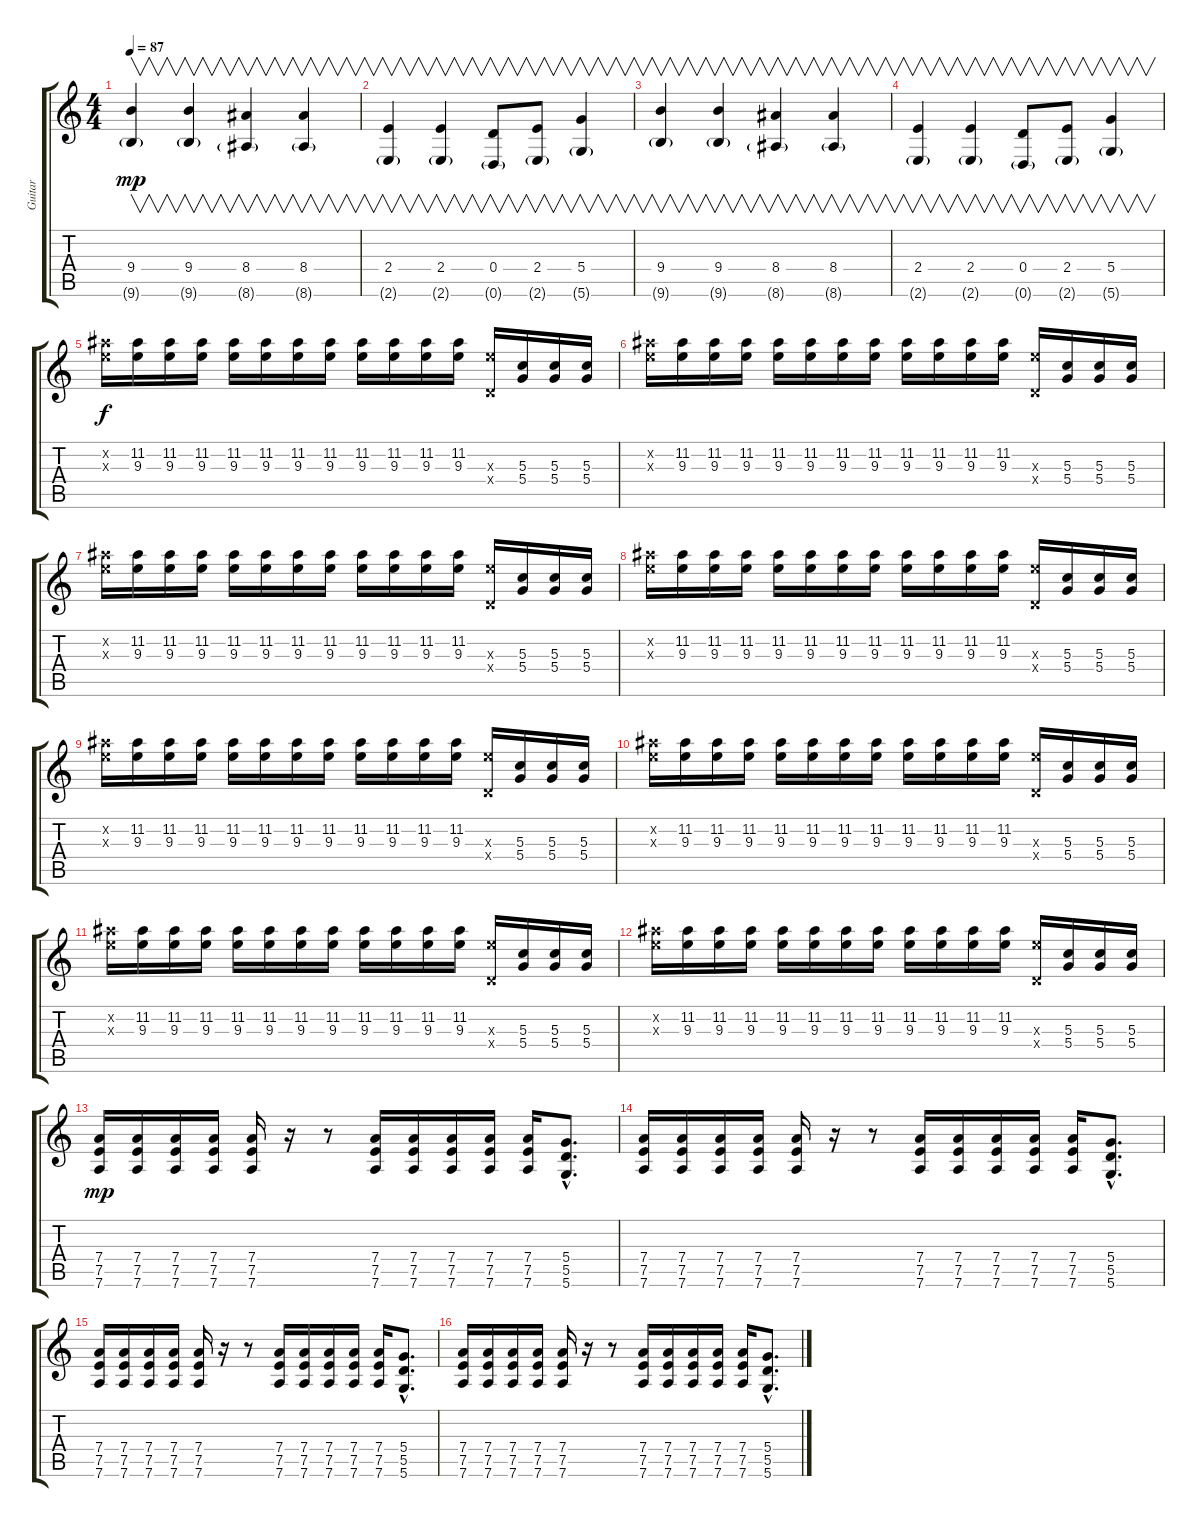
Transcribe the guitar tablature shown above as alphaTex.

\track ("Guitar" "Guitar") {instrument acousticbass}
\staff {score tabs}
\tuning (E4 B3 G3 D3 A2 D2) {hide}
\ts (4 4)
\tempo 87
\clef g2
\ks c
(9.4 9.6{g}).4{v dy mp volume 7 balance 4 instrument overdrivenguitar} (9.4 9.6{g}).4{v} (8.4 8.6{g}).4{v} (8.4 8.6{g}).4{v} |
(2.4 2.6{g}).4{v} (2.4 2.6{g}).4{v} (0.4 0.6{g}).8{v} (2.4 2.6{g}).8{v} (5.4 5.6{g}).4{v} |
(9.4 9.6{g}).4{v} (9.4 9.6{g}).4{v} (8.4 8.6{g}).4{v} (8.4 8.6{g}).4{v} |
(2.4 2.6{g}).4{v} (2.4 2.6{g}).4{v} (0.4 0.6{g}).8{v} (2.4 2.6{g}).8{v} (5.4 5.6{g}).4{v} |
(11.2{x} 9.3{x}).16{dy f volume 12 balance 12} (11.2 9.3).16 (11.2 9.3).16 (11.2 9.3).16 (11.2 9.3).16 (11.2 9.3).16 (11.2 9.3).16 (11.2 9.3).16 (11.2 9.3).16 (11.2 9.3).16 (11.2 9.3).16 (11.2 9.3).16 (9.3{x} 0.4{x}).16 (5.3 5.4).16 (5.3 5.4).16 (5.3 5.4).16 |
(11.2{x} 9.3{x}).16 (11.2 9.3).16 (11.2 9.3).16 (11.2 9.3).16 (11.2 9.3).16 (11.2 9.3).16 (11.2 9.3).16 (11.2 9.3).16 (11.2 9.3).16 (11.2 9.3).16 (11.2 9.3).16 (11.2 9.3).16 (9.3{x} 0.4{x}).16 (5.3 5.4).16 (5.3 5.4).16 (5.3 5.4).16 |
(11.2{x} 9.3{x}).16 (11.2 9.3).16 (11.2 9.3).16 (11.2 9.3).16 (11.2 9.3).16 (11.2 9.3).16 (11.2 9.3).16 (11.2 9.3).16 (11.2 9.3).16 (11.2 9.3).16 (11.2 9.3).16 (11.2 9.3).16 (9.3{x} 0.4{x}).16 (5.3 5.4).16 (5.3 5.4).16 (5.3 5.4).16 |
(11.2{x} 9.3{x}).16 (11.2 9.3).16 (11.2 9.3).16 (11.2 9.3).16 (11.2 9.3).16 (11.2 9.3).16 (11.2 9.3).16 (11.2 9.3).16 (11.2 9.3).16 (11.2 9.3).16 (11.2 9.3).16 (11.2 9.3).16 (9.3{x} 0.4{x}).16 (5.3 5.4).16 (5.3 5.4).16 (5.3 5.4).16 |
(11.2{x} 9.3{x}).16 (11.2 9.3).16 (11.2 9.3).16 (11.2 9.3).16 (11.2 9.3).16 (11.2 9.3).16 (11.2 9.3).16 (11.2 9.3).16 (11.2 9.3).16 (11.2 9.3).16 (11.2 9.3).16 (11.2 9.3).16 (9.3{x} 0.4{x}).16 (5.3 5.4).16 (5.3 5.4).16 (5.3 5.4).16 |
(11.2{x} 9.3{x}).16 (11.2 9.3).16 (11.2 9.3).16 (11.2 9.3).16 (11.2 9.3).16 (11.2 9.3).16 (11.2 9.3).16 (11.2 9.3).16 (11.2 9.3).16 (11.2 9.3).16 (11.2 9.3).16 (11.2 9.3).16 (9.3{x} 0.4{x}).16 (5.3 5.4).16 (5.3 5.4).16 (5.3 5.4).16 |
(11.2{x} 9.3{x}).16 (11.2 9.3).16 (11.2 9.3).16 (11.2 9.3).16 (11.2 9.3).16 (11.2 9.3).16 (11.2 9.3).16 (11.2 9.3).16 (11.2 9.3).16 (11.2 9.3).16 (11.2 9.3).16 (11.2 9.3).16 (9.3{x} 0.4{x}).16 (5.3 5.4).16 (5.3 5.4).16 (5.3 5.4).16 |
(11.2{x} 9.3{x}).16 (11.2 9.3).16 (11.2 9.3).16 (11.2 9.3).16 (11.2 9.3).16 (11.2 9.3).16 (11.2 9.3).16 (11.2 9.3).16 (11.2 9.3).16 (11.2 9.3).16 (11.2 9.3).16 (11.2 9.3).16 (9.3{x} 0.4{x}).16 (5.3 5.4).16 (5.3 5.4).16 (5.3 5.4).16 |
(7.4 7.5 7.6).16{dy mp} (7.4 7.5 7.6).16 (7.4 7.5 7.6).16 (7.4 7.5 7.6).16 (7.4 7.5 7.6).16 r.16 r.8 (7.4 7.5 7.6).16 (7.4 7.5 7.6).16 (7.4 7.5 7.6).16 (7.4 7.5 7.6).16 (7.4 7.5 7.6).16 (5.4{hac} 5.5{hac} 5.6{hac}).8{d} |
(7.4 7.5 7.6).16 (7.4 7.5 7.6).16 (7.4 7.5 7.6).16 (7.4 7.5 7.6).16 (7.4 7.5 7.6).16 r.16 r.8 (7.4 7.5 7.6).16 (7.4 7.5 7.6).16 (7.4 7.5 7.6).16 (7.4 7.5 7.6).16 (7.4 7.5 7.6).16 (5.4{hac} 5.5{hac} 5.6{hac}).8{d} |
(7.4 7.5 7.6).16 (7.4 7.5 7.6).16 (7.4 7.5 7.6).16 (7.4 7.5 7.6).16 (7.4 7.5 7.6).16 r.16 r.8 (7.4 7.5 7.6).16 (7.4 7.5 7.6).16 (7.4 7.5 7.6).16 (7.4 7.5 7.6).16 (7.4 7.5 7.6).16 (5.4{hac} 5.5{hac} 5.6{hac}).8{d} |
(7.4 7.5 7.6).16 (7.4 7.5 7.6).16 (7.4 7.5 7.6).16 (7.4 7.5 7.6).16 (7.4 7.5 7.6).16 r.16 r.8 (7.4 7.5 7.6).16 (7.4 7.5 7.6).16 (7.4 7.5 7.6).16 (7.4 7.5 7.6).16 (7.4 7.5 7.6).16 (5.4{hac} 5.5{hac} 5.6{hac}).8{d}
